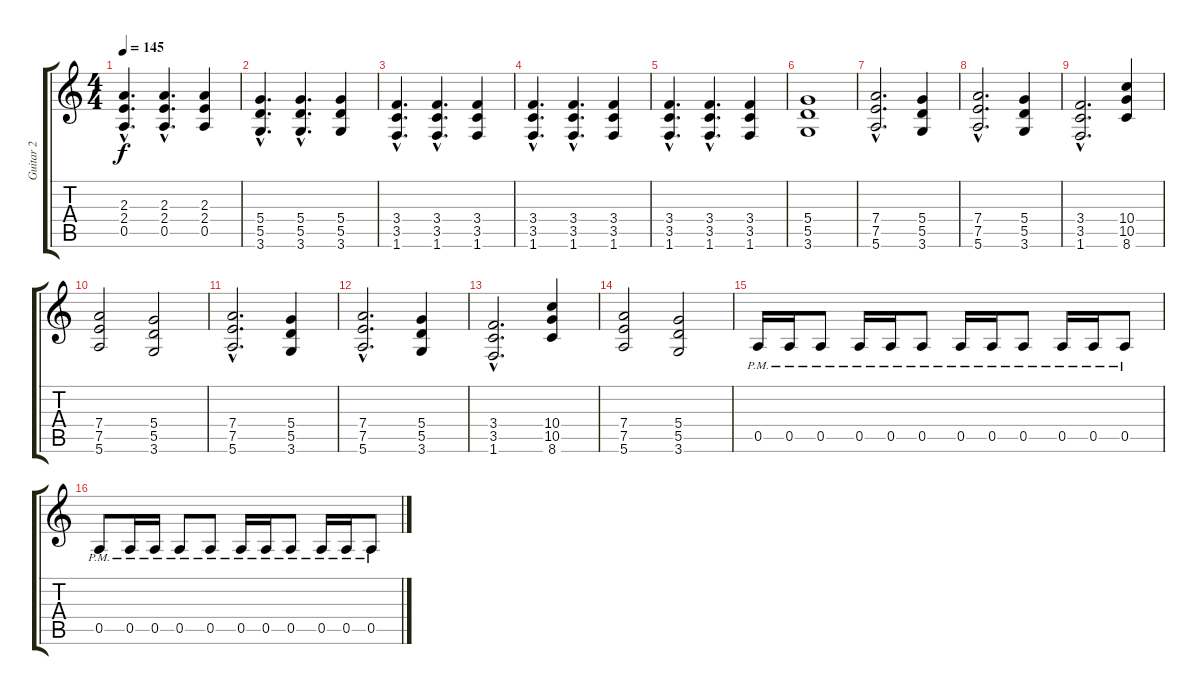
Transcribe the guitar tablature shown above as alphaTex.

\track ("Guitar 2" "Guitar 2") {instrument distortionguitar}
\staff {score tabs}
\tuning (E4 B3 G3 D3 A2 E2) {hide}
\ts (4 4)
\tempo 145
\clef g2
\ks c
(2.3{hac} 2.4{hac} 0.5{hac}).4{d dy f} (2.3{hac} 2.4{hac} 0.5{hac}).4{d} (2.3 2.4 0.5).4 |
(5.4{hac} 5.5{hac} 3.6{hac}).4{d} (5.4{hac} 5.5{hac} 3.6{hac}).4{d} (5.4 5.5 3.6).4 |
(3.4{hac} 3.5{hac} 1.6{hac}).4{d} (3.4{hac} 3.5{hac} 1.6{hac}).4{d} (3.4 3.5 1.6).4 |
(3.4{hac} 3.5{hac} 1.6{hac}).4{d} (3.4{hac} 3.5{hac} 1.6{hac}).4{d} (3.4 3.5 1.6).4 |
(3.4{hac} 3.5{hac} 1.6{hac}).4{d} (3.4{hac} 3.5{hac} 1.6{hac}).4{d} (3.4 3.5 1.6).4 |
(5.4 5.5 3.6).1 |
(7.4{hac} 7.5{hac} 5.6{hac}).2{d} (5.4 5.5 3.6).4 |
(7.4{hac} 7.5{hac} 5.6{hac}).2{d} (5.4 5.5 3.6).4 |
(3.4{hac} 3.5{hac} 1.6{hac}).2{d} (10.4 10.5 8.6).4 |
(7.4 7.5 5.6).2 (5.4 5.5 3.6).2 |
(7.4{hac} 7.5{hac} 5.6{hac}).2{d} (5.4 5.5 3.6).4 |
(7.4{hac} 7.5{hac} 5.6{hac}).2{d} (5.4 5.5 3.6).4 |
(3.4{hac} 3.5{hac} 1.6{hac}).2{d} (10.4 10.5 8.6).4 |
(7.4 7.5 5.6).2 (5.4 5.5 3.6).2 |
0.5{pm}.16 0.5{pm}.16 0.5{pm}.8 0.5{pm}.16 0.5{pm}.16 0.5{pm}.8 0.5{pm}.16 0.5{pm}.16 0.5{pm}.8 0.5{pm}.16 0.5{pm}.16 0.5{pm}.8 |
0.5{pm}.8 0.5{pm}.16 0.5{pm}.16 0.5{pm}.8 0.5{pm}.8 0.5{pm}.16 0.5{pm}.16 0.5{pm}.8 0.5{pm}.16 0.5{pm}.16 0.5{pm}.8
